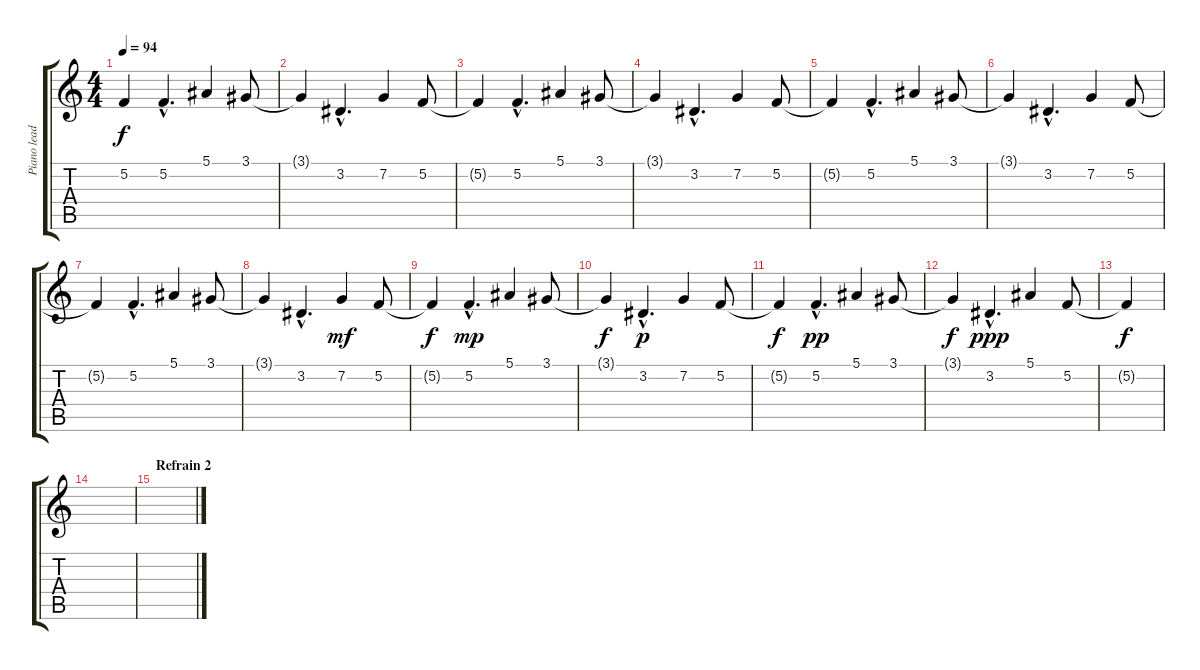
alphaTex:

\track ("Piano lead" "Piano lead") {instrument acousticgrandpiano}
\staff {score tabs}
\tuning (F4 C4 Ab3 Eb3 Bb2 F2) {hide}
\ts (4 4)
\tempo 94
\clef g2
\ks c
5.2{t}.4{dy f} 5.2{hac}.4{d} 5.1.4 3.1.8 |
3.1{t}.4 3.2{hac}.4{d} 7.2.4 5.2.8 |
5.2{t}.4 5.2{hac}.4{d} 5.1.4 3.1.8 |
3.1{t}.4 3.2{hac}.4{d} 7.2.4 5.2.8 |
5.2{t}.4 5.2{hac}.4{d} 5.1.4 3.1.8 |
3.1{t}.4 3.2{hac}.4{d} 7.2.4 5.2.8 |
5.2{t}.4 5.2{hac}.4{d} 5.1.4 3.1.8 |
3.1{t}.4 3.2{hac}.4{d} 7.2.4{dy mf} 5.2.8 |
5.2{t}.4{dy f} 5.2{hac}.4{d dy mp} 5.1.4 3.1.8 |
3.1{t}.4{dy f} 3.2{hac}.4{d dy p} 7.2.4 5.2.8 |
5.2{t}.4{dy f} 5.2{hac}.4{d dy pp} 5.1.4 3.1.8 |
3.1{t}.4{dy f} 3.2{hac}.4{d dy ppp} 5.1.4 5.2.8 |
5.2{t}.4{dy f} |
|
\section ("" "Refrain 2")
